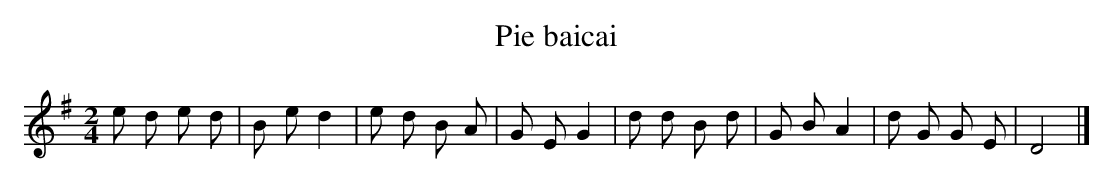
X:1
T: Pie baicai
L: 1/8
M: 2/4
K: G
e d e d [I:setbarnb 1]|
B ed2 |
e d B A |
G EG2 |
d d B d |
G BA2 |
d G G E |
D4 |]
